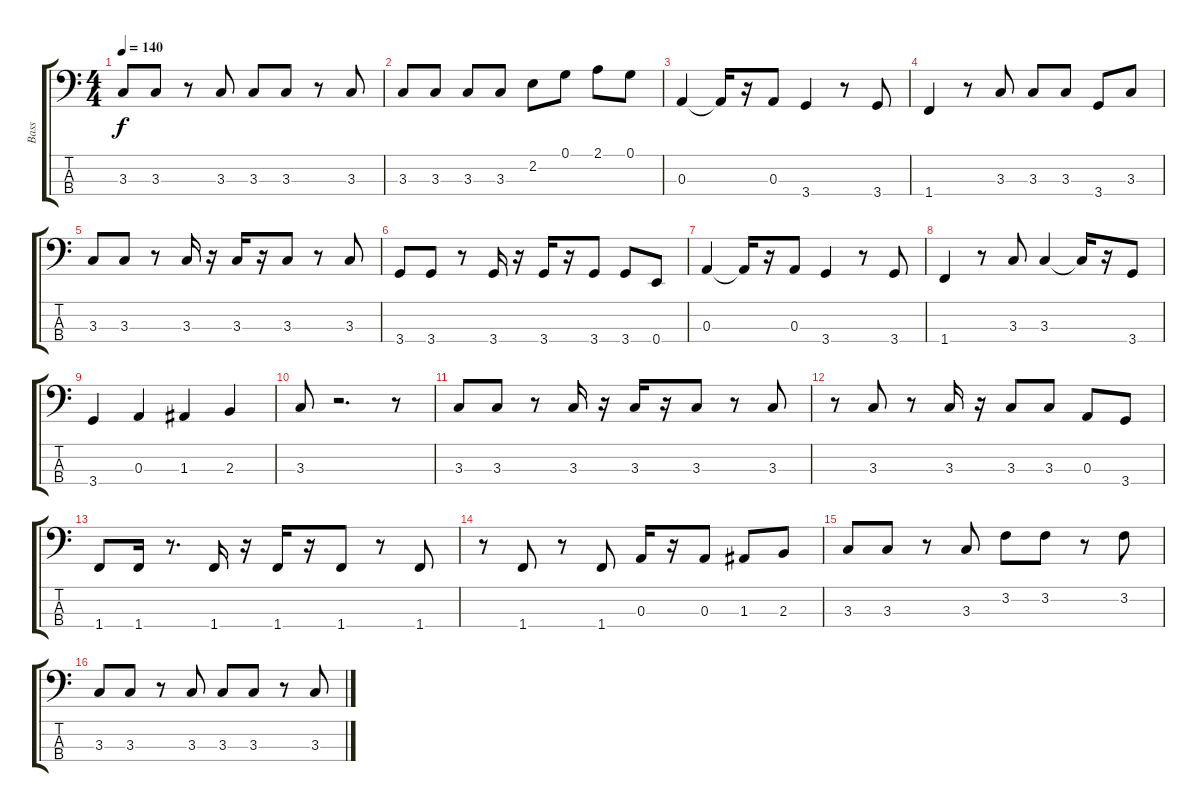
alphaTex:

\track ("Bass" "Bass") {instrument electricbassfinger}
\staff {score tabs}
\tuning (G2 D2 A1 E1) {hide}
\ts (4 4)
\tempo 140
\clef f4
\ks c
3.3.8{dy f} 3.3.8 r.8 3.3.8 3.3.8 3.3.8 r.8 3.3.8 |
3.3.8 3.3.8 3.3.8 3.3.8 2.2.8 0.1.8 2.1.8 0.1.8 |
0.3.4 0.3{t}.16 r.16 0.3.8 3.4.4 r.8 3.4.8 |
1.4.4 r.8 3.3.8 3.3.8 3.3.8 3.4.8 3.3.8 |
3.3.8 3.3.8 r.8 3.3.16 r.16 3.3.16 r.16 3.3.8 r.8 3.3.8 |
3.4.8 3.4.8 r.8 3.4.16 r.16 3.4.16 r.16 3.4.8 3.4.8 0.4.8 |
0.3.4 0.3{t}.16 r.16 0.3.8 3.4.4 r.8 3.4.8 |
1.4.4 r.8 3.3.8 3.3.4 3.3{t}.16 r.16 3.4.8 |
3.4.4 0.3.4 1.3.4 2.3.4 |
3.3.8 r.2{d} r.8 |
3.3.8 3.3.8 r.8 3.3.16 r.16 3.3.16 r.16 3.3.8 r.8 3.3.8 |
r.8 3.3.8 r.8 3.3.16 r.16 3.3.8 3.3.8 0.3.8 3.4.8 |
1.4.8 1.4.16 r.8{d} 1.4.16 r.16 1.4.16 r.16 1.4.8 r.8 1.4.8 |
r.8 1.4.8 r.8 1.4.8 0.3.16 r.16 0.3.8 1.3.8 2.3.8 |
3.3.8 3.3.8 r.8 3.3.8 3.2.8 3.2.8 r.8 3.2.8 |
3.3.8 3.3.8 r.8 3.3.8 3.3.8 3.3.8 r.8 3.3.8
